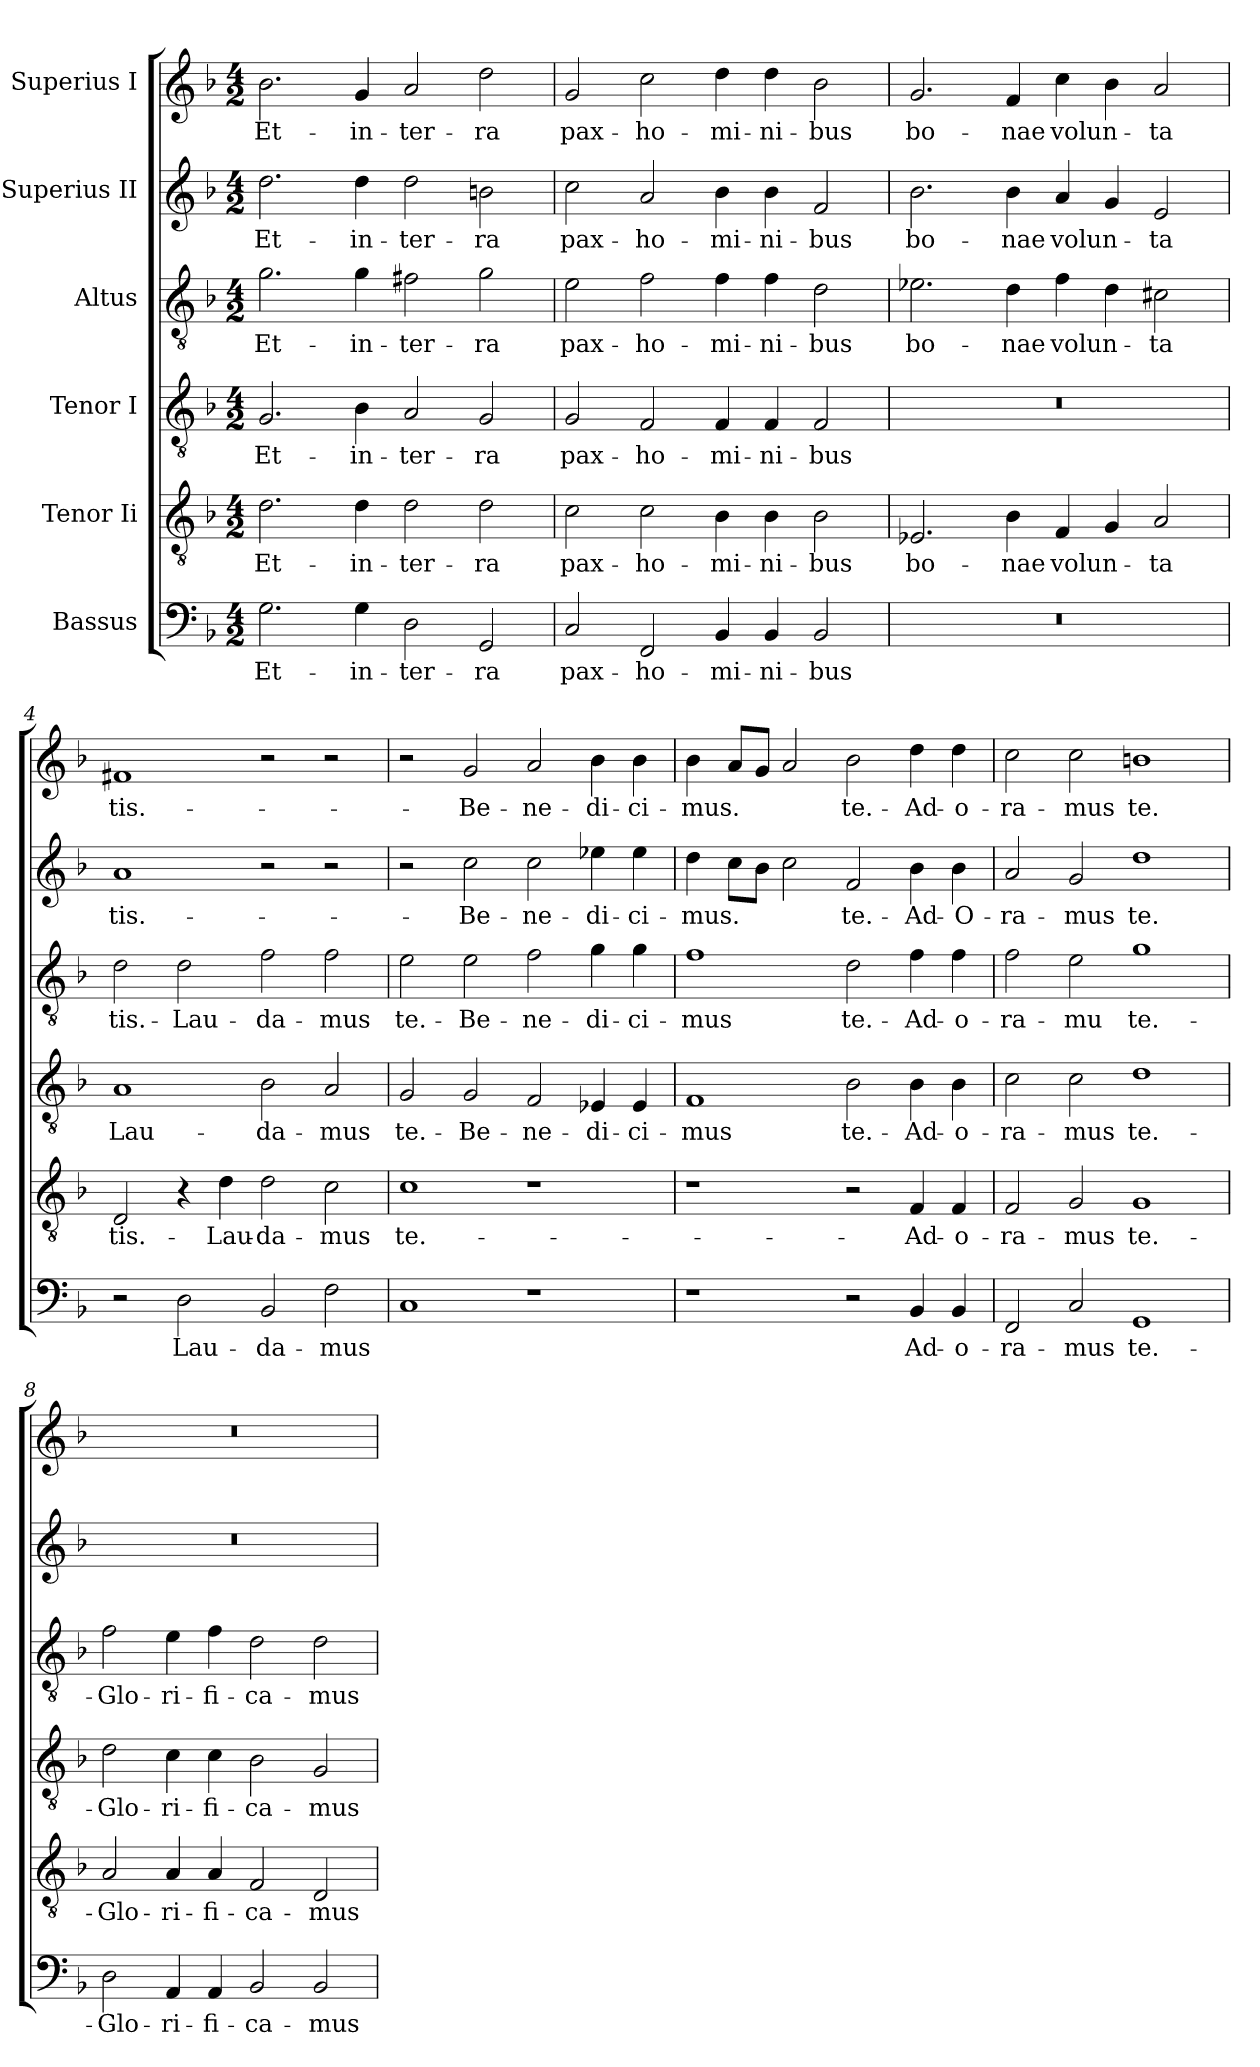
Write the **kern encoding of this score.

**kern	**text	**kern	**text	**kern	**text	**kern	**text	**kern	**text	**kern	**text
*part6	*part6	*part5	*part5	*part4	*part4	*part3	*part3	*part2	*part2	*part1	*part1
*staff6	*staff6	*staff5	*staff5	*staff4	*staff4	*staff3	*staff3	*staff2	*staff2	*staff1	*staff1
*I"Bassus	*	*I"Tenor Ii	*	*I"Tenor I	*	*I"Altus	*	*I"Superius II	*	*I"Superius I	*
*clefF4	*	*clefGv2	*	*clefGv2	*	*clefGv2	*	*clefG2	*	*clefG2	*
*k[b-]	*	*k[b-]	*	*k[b-]	*	*k[b-]	*	*k[b-]	*	*k[b-]	*
*M4/2	*	*M4/2	*	*M4/2	*	*M4/2	*	*M4/2	*	*M4/2	*
=1	=1	=1	=1	=1	=1	=1	=1	=1	=1	=1	=1
2.G\	Et-	2.d\	Et-	2.G/	Et-	2.g\	Et-	2.dd\	Et-	2.b-\	Et-
4G\	in-	4d\	in-	4B-\	in-	4g\	in-	4dd\	in-	4g/	in-
2D\	ter-	2d\	ter-	2A/	ter-	2f#X\	ter-	2dd\	ter-	2a/	ter-
2GG/	-ra	2d\	-ra	2G/	-ra	2g\	-ra	2bn\	-ra	2dd\	-ra
=2	=2	=2	=2	=2	=2	=2	=2	=2	=2	=2	=2
2C/	pax-	2c\	pax-	2G/	pax-	2e\	pax-	2cc\	pax-	2g/	pax-
2FF/	ho-	2c\	ho-	2F/	ho-	2f\	ho-	2a/	ho-	2cc\	ho-
4BB-/	-mi-	4B-\	-mi-	4F/	-mi-	4f\	-mi-	4b-\	-mi-	4dd\	-mi-
4BB-/	-ni-	4B-\	-ni-	4F/	-ni-	4f\	-ni-	4b-\	-ni-	4dd\	-ni-
2BB-/	-bus	2B-\	-bus	2F/	-bus	2d\	-bus	2f/	-bus	2b-\	-bus
=3	=3	=3	=3	=3	=3	=3	=3	=3	=3	=3	=3
0r	.	2.E-X/	bo-	0r	.	2.e-X\	bo-	2.b-\	bo-	2.g/	bo-
.	.	4B-\	-nae	.	.	4d\	-nae	4b-\	-nae	4f/	-nae
.	.	4F/	volun-	.	.	4f\	volun-	4a/	volun-	4cc\	volun-
.	.	4G/	.	.	.	4d\	.	4g/	.	4b-\	.
.	.	2A/	-ta	.	.	2c#X\	-ta	2e/	-ta	2a/	-ta
=4	=4	=4	=4	=4	=4	=4	=4	=4	=4	=4	=4
2r	.	2D/	tis.-	1A/	Lau-	2d\	tis.-	1a/	tis.-	1f#X/	tis.-
2D\	Lau-	4r	.	.	.	2d\	Lau-	.	.	.	.
.	.	4d\	Lau-	.	.	.	.	.	.	.	.
2BB-/	-da-	2d\	-da-	2B-\	-da-	2f\	-da-	2r	.	2r	.
2F\	-mus	2c\	-mus	2A/	-mus	2f\	-mus	2r	.	2r	.
=5	=5	=5	=5	=5	=5	=5	=5	=5	=5	=5	=5
1C/	.	1c/	te.-	2G/	te.-	2e\	te.-	2r	.	2r	.
.	.	.	.	2G/	Be-	2e\	Be-	2cc\	Be-	2g/	Be-
1r	.	1r	.	2F/	-ne-	2f\	-ne-	2cc\	-ne-	2a/	-ne-
.	.	.	.	4E-X/	-di-	4g\	-di-	4ee-X\	-di-	4b-\	-di-
.	.	.	.	4E-/	-ci-	4g\	-ci-	4ee-\	-ci-	4b-\	-ci-
=6	=6	=6	=6	=6	=6	=6	=6	=6	=6	=6	=6
1r	.	1r	.	1F/	-mus	1f/	-mus	4dd\	-mus.	4b-\	-mus.
.	.	.	.	.	.	.	.	8cc\L	.	8a/L	.
.	.	.	.	.	.	.	.	8b-\J	.	8g/J	.
.	.	.	.	.	.	.	.	2cc\	.	2a/	.
2r	.	2r	.	2B-\	te.-	2d\	te.-	2f/	te.-	2b-\	te.-
4BB-/	Ad-	4F/	Ad-	4B-\	Ad-	4f\	Ad-	4b-\	Ad-	4dd\	Ad-
4BB-/	-o-	4F/	-o-	4B-\	-o-	4f\	-o-	4b-\	-O-	4dd\	-o-
=7	=7	=7	=7	=7	=7	=7	=7	=7	=7	=7	=7
2FF/	-ra-	2F/	-ra-	2c\	-ra-	2f\	-ra-	2a/	-ra-	2cc\	-ra-
2C/	-mus	2G/	-mus	2c\	-mus	2e\	-mu	2g/	-mus	2cc\	-mus
1GG/	te.-	1G/	te.-	1d/	te.-	1g/	te.-	1dd/	te.-	1bn\	te.-
=8	=8	=8	=8	=8	=8	=8	=8	=8	=8	=8	=8
2D\	Glo-	2A/	Glo-	2d\	Glo-	2f\	Glo-	0r	.	0r	.
4AA/	-ri-	4A/	-ri-	4c\	-ri-	4e\	-ri-	.	.	.	.
4AA/	-fi-	4A/	-fi-	4c\	-fi-	4f\	-fi-	.	.	.	.
2BB-/	-ca-	2F/	-ca-	2B-\	-ca-	2d\	-ca-	.	.	.	.
2BB-/	-mus	2D/	-mus	2G/	-mus	2d\	-mus	.	.	.	.
=	=	=	=	=	=	=	=	=	=	=	=
*-	*-	*-	*-	*-	*-	*-	*-	*-	*-	*-	*-
